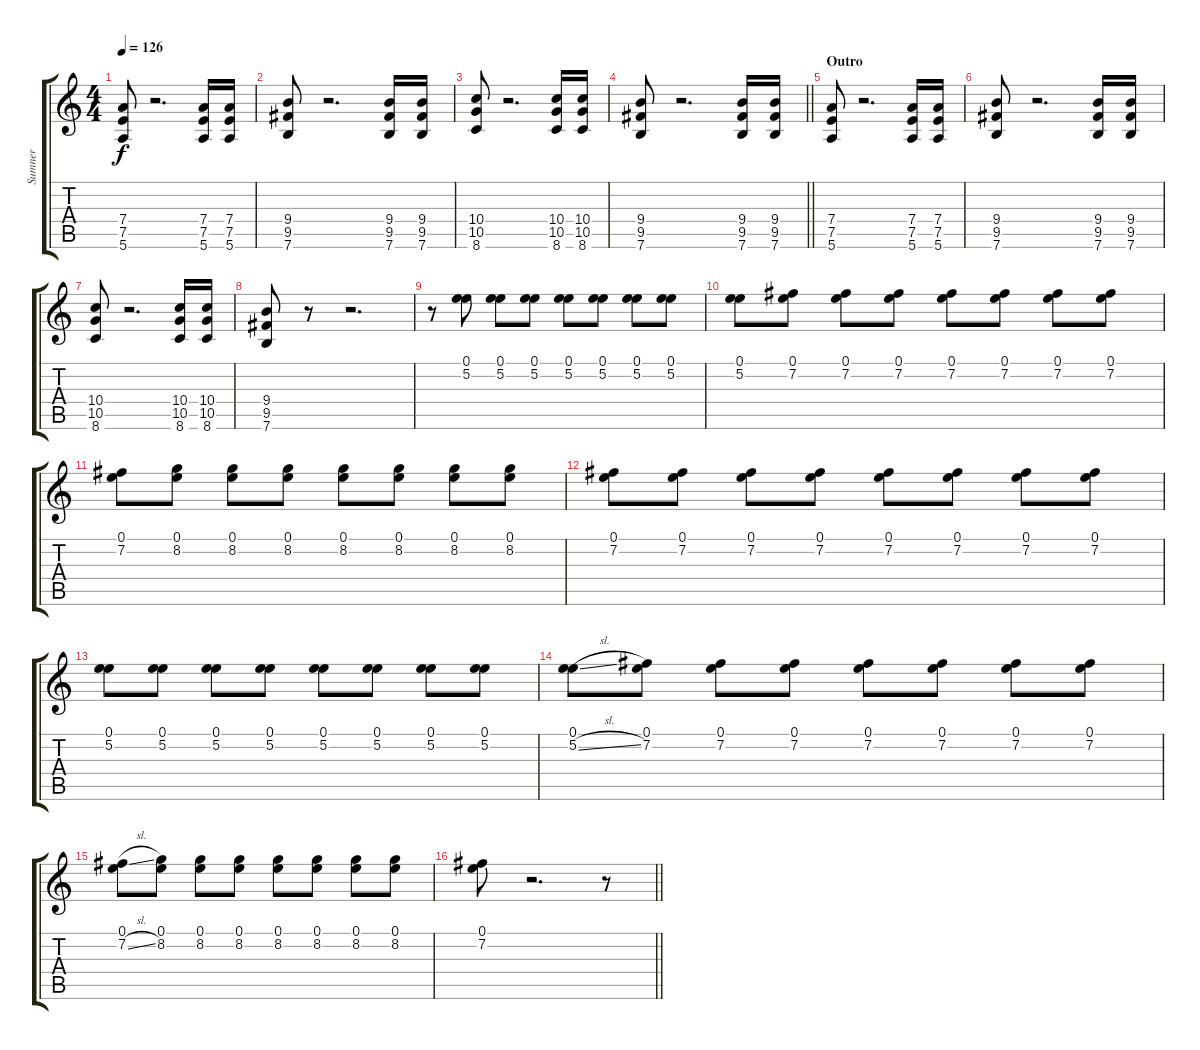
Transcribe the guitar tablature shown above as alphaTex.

\track ("Sumner" "Sumner") {instrument overdrivenguitar}
\staff {score tabs}
\tuning (E4 B3 G3 D3 A2 E2) {hide}
\ts (4 4)
\tempo 126
\clef g2
\ks c
(7.4 7.5 5.6).8{dy f} r.2{d} (7.4 7.5 5.6).16 (7.4 7.5 5.6).16 |
(9.4 9.5 7.6).8 r.2{d} (9.4 9.5 7.6).16 (9.4 9.5 7.6).16 |
(10.4 10.5 8.6).8 r.2{d} (10.4 10.5 8.6).16 (10.4 10.5 8.6).16 |
\barLineRight lightlight
(9.4 9.5 7.6).8 r.2{d} (9.4 9.5 7.6).16 (9.4 9.5 7.6).16 |
\section ("" "Outro")
(7.4 7.5 5.6).8 r.2{d} (7.4 7.5 5.6).16 (7.4 7.5 5.6).16 |
(9.4 9.5 7.6).8 r.2{d} (9.4 9.5 7.6).16 (9.4 9.5 7.6).16 |
(10.4 10.5 8.6).8 r.2{d} (10.4 10.5 8.6).16 (10.4 10.5 8.6).16 |
(9.4 9.5 7.6).8 r.8 r.2{d} |
r.8 (0.1 5.2).8 (0.1 5.2).8 (0.1 5.2).8 (0.1 5.2).8 (0.1 5.2).8 (0.1 5.2).8 (0.1 5.2).8 |
(0.1 5.2).8 (0.1 7.2).8 (0.1 7.2).8 (0.1 7.2).8 (0.1 7.2).8 (0.1 7.2).8 (0.1 7.2).8 (0.1 7.2).8 |
(0.1 7.2).8 (0.1 8.2).8 (0.1 8.2).8 (0.1 8.2).8 (0.1 8.2).8 (0.1 8.2).8 (0.1 8.2).8 (0.1 8.2).8 |
(0.1 7.2).8 (0.1 7.2).8 (0.1 7.2).8 (0.1 7.2).8 (0.1 7.2).8 (0.1 7.2).8 (0.1 7.2).8 (0.1 7.2).8 |
(0.1 5.2).8 (0.1 5.2).8 (0.1 5.2).8 (0.1 5.2).8 (0.1 5.2).8 (0.1 5.2).8 (0.1 5.2).8 (0.1 5.2).8 |
(0.1 5.2{sl}).8 (0.1 7.2).8 (0.1 7.2).8 (0.1 7.2).8 (0.1 7.2).8 (0.1 7.2).8 (0.1 7.2).8 (0.1 7.2).8 |
(0.1 7.2{sl}).8 (0.1 8.2).8 (0.1 8.2).8 (0.1 8.2).8 (0.1 8.2).8 (0.1 8.2).8 (0.1 8.2).8 (0.1 8.2).8 |
\barLineRight lightlight
(0.1 7.2).8 r.2{d} r.8
